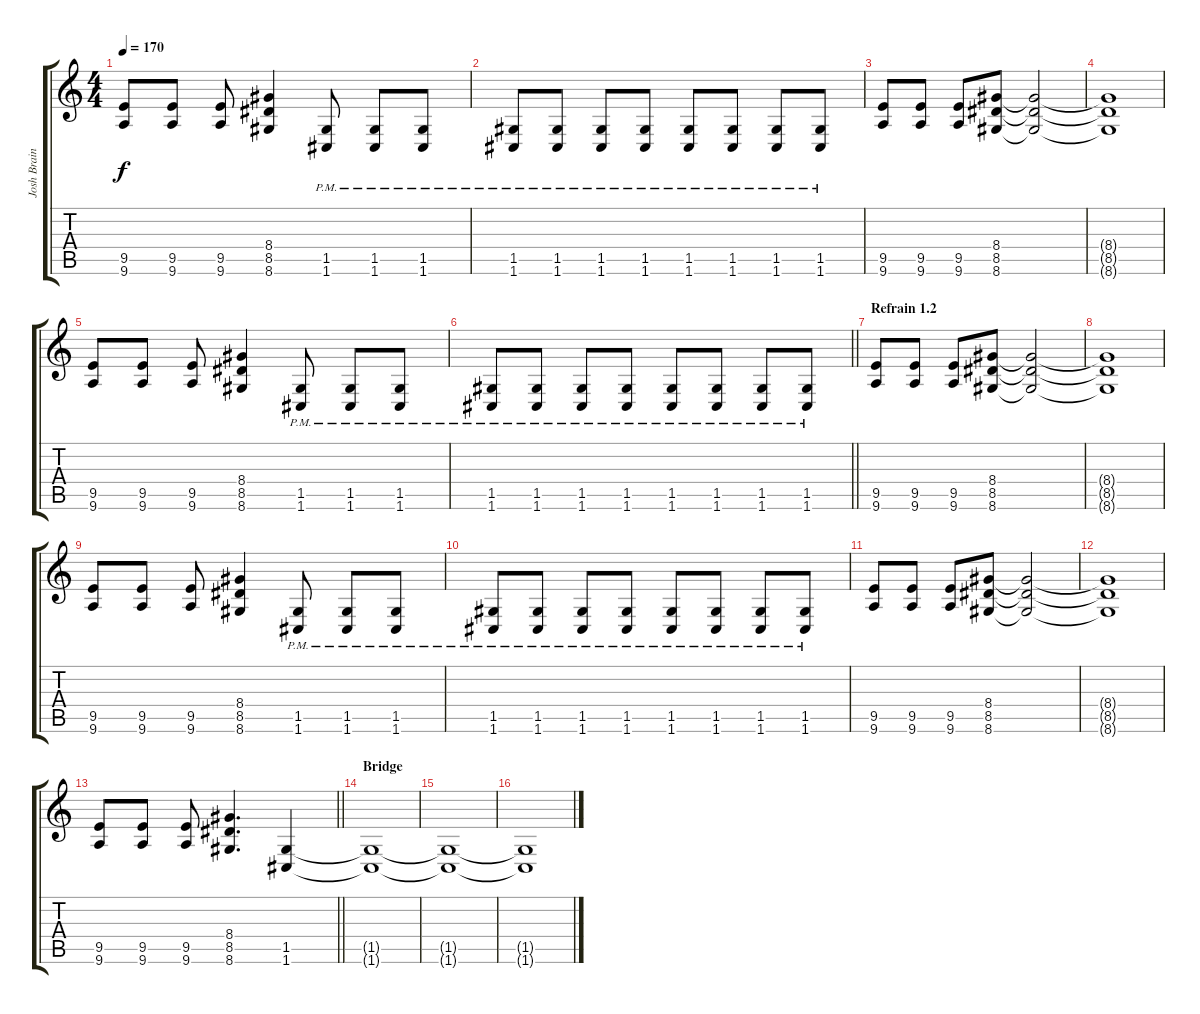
\track ("Josh Brainard" "Josh Brain") {instrument distortionguitar}
\staff {score tabs}
\tuning (D4 A3 F3 C3 G2 C2) {hide}
\ts (4 4)
\tempo 170
\clef g2
\ks c
(9.5 9.6).8{dy f} (9.5 9.6).8 (9.5 9.6).8 (8.4 8.5 8.6).4 (1.5{pm} 1.6{pm}).8 (1.5{pm} 1.6{pm}).8 (1.5{pm} 1.6{pm}).8 |
(1.5{pm} 1.6{pm}).8 (1.5{pm} 1.6{pm}).8 (1.5{pm} 1.6{pm}).8 (1.5{pm} 1.6{pm}).8 (1.5{pm} 1.6{pm}).8 (1.5{pm} 1.6{pm}).8 (1.5{pm} 1.6{pm}).8 (1.5{pm} 1.6{pm}).8 |
(9.5 9.6).8 (9.5 9.6).8 (9.5 9.6).8 (8.4 8.5 8.6).8 (8.4{t} 8.5{t} 8.6{t}).2 |
(8.4{t} 8.5{t} 8.6{t}).1 |
(9.5 9.6).8 (9.5 9.6).8 (9.5 9.6).8 (8.4 8.5 8.6).4 (1.5{pm} 1.6{pm}).8 (1.5{pm} 1.6{pm}).8 (1.5{pm} 1.6{pm}).8 |
\barLineRight lightlight
(1.5{pm} 1.6{pm}).8 (1.5{pm} 1.6{pm}).8 (1.5{pm} 1.6{pm}).8 (1.5{pm} 1.6{pm}).8 (1.5{pm} 1.6{pm}).8 (1.5{pm} 1.6{pm}).8 (1.5{pm} 1.6{pm}).8 (1.5{pm} 1.6{pm}).8 |
\section ("" "Refrain 1.2")
(9.5 9.6).8{volume 10} (9.5 9.6).8 (9.5 9.6).8 (8.4 8.5 8.6).8 (8.4{t} 8.5{t} 8.6{t}).2 |
(8.4{t} 8.5{t} 8.6{t}).1 |
(9.5 9.6).8 (9.5 9.6).8 (9.5 9.6).8 (8.4 8.5 8.6).4 (1.5{pm} 1.6{pm}).8 (1.5{pm} 1.6{pm}).8 (1.5{pm} 1.6{pm}).8 |
(1.5{pm} 1.6{pm}).8 (1.5{pm} 1.6{pm}).8 (1.5{pm} 1.6{pm}).8 (1.5{pm} 1.6{pm}).8 (1.5{pm} 1.6{pm}).8 (1.5{pm} 1.6{pm}).8 (1.5{pm} 1.6{pm}).8 (1.5{pm} 1.6{pm}).8 |
(9.5 9.6).8 (9.5 9.6).8 (9.5 9.6).8 (8.4 8.5 8.6).8 (8.4{t} 8.5{t} 8.6{t}).2 |
(8.4{t} 8.5{t} 8.6{t}).1 |
\barLineRight lightlight
(9.5 9.6).8 (9.5 9.6).8 (9.5 9.6).8 (8.4 8.5 8.6).4{d} (1.5 1.6).4 |
\section ("" "Bridge")
(1.5{t} 1.6{t}).1 |
(1.5{t} 1.6{t}).1 |
(1.5{t} 1.6{t}).1
